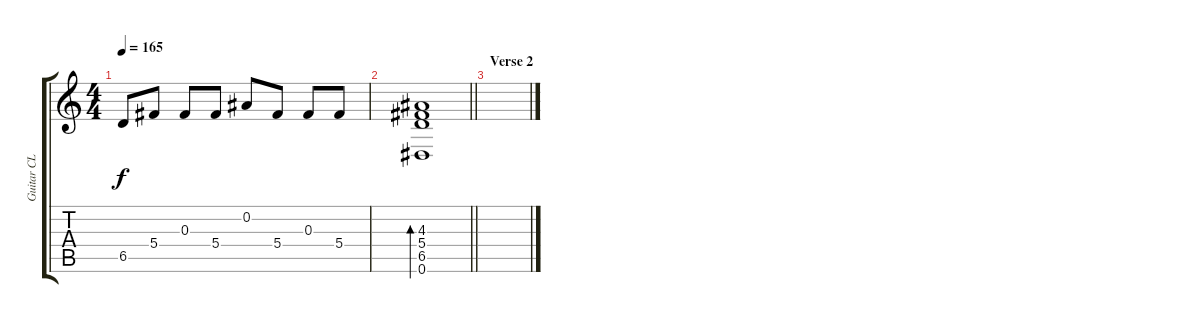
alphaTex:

\track ("Guitar CL" "Guitar CL") {instrument electricguitarclean}
\staff {score tabs}
\tuning (Eb4 Bb3 Gb3 Db3 Ab2 Eb2) {hide}
\ts (4 4)
\tempo 165
\clef g2
\ks c
6.5.8{dy f} 5.4.8 0.3.8 5.4.8 0.2.8 5.4.8 0.3.8 5.4.8 |
\barLineRight lightlight
(4.3 5.4 6.5 0.6).1{bd 240} |
\section ("" "Verse 2")
